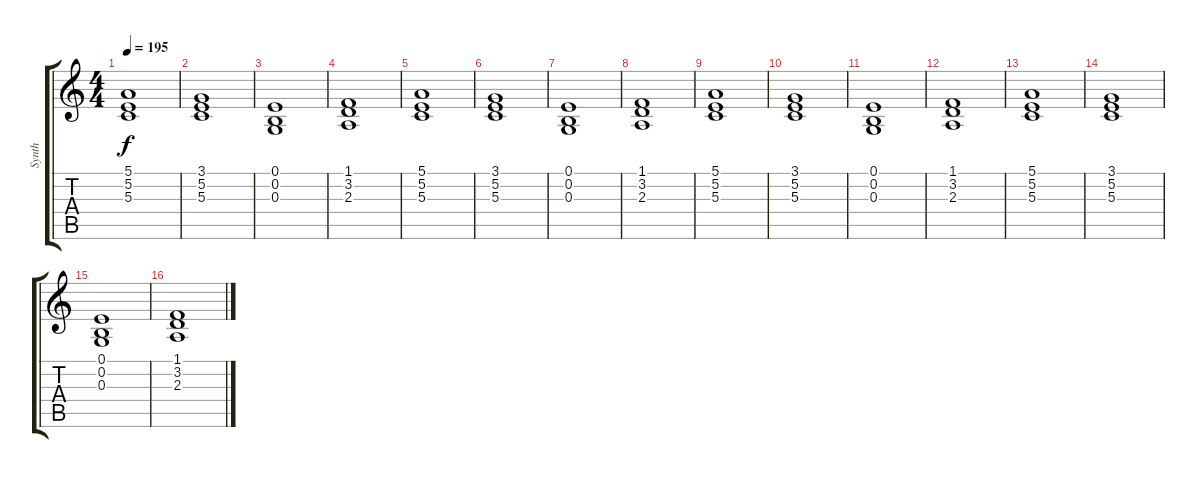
\track ("Synth" "Synth") {instrument stringensemble1}
\staff {score tabs}
\tuning (E4 B3 G3 D3 A2 E2) {hide}
\ts (4 4)
\tempo 195
\clef g2
\ks c
(5.1 5.2 5.3).1{dy f volume 11 instrument stringensemble1} |
(3.1 5.2 5.3).1 |
(0.1 0.2 0.3).1 |
(1.1 3.2 2.3).1 |
(5.1 5.2 5.3).1 |
(3.1 5.2 5.3).1 |
(0.1 0.2 0.3).1 |
(1.1 3.2 2.3).1 |
(5.1 5.2 5.3).1 |
(3.1 5.2 5.3).1 |
(0.1 0.2 0.3).1 |
(1.1 3.2 2.3).1 |
(5.1 5.2 5.3).1 |
(3.1 5.2 5.3).1 |
(0.1 0.2 0.3).1 |
(1.1 3.2 2.3).1
